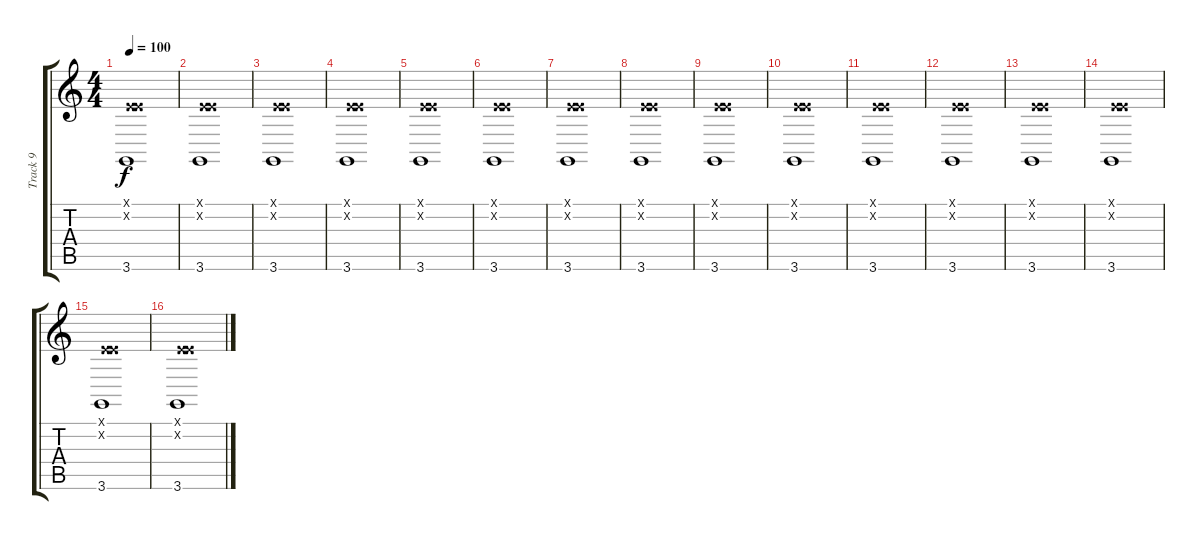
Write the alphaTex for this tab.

\track ("Track 9" "Track 9") {instrument tangoaccordion}
\staff {score tabs}
\tuning (E4 B3 G3 D3 A2 E2) {hide}
\ts (4 4)
\tempo 100
\clef g2
\ks c
(0.1{x} 5.2{x} 3.6).1{dy f} |
(0.1{x} 5.2{x} 3.6).1 |
(0.1{x} 5.2{x} 3.6).1 |
(0.1{x} 5.2{x} 3.6).1 |
(0.1{x} 5.2{x} 3.6).1 |
(0.1{x} 5.2{x} 3.6).1 |
(0.1{x} 5.2{x} 3.6).1 |
(0.1{x} 5.2{x} 3.6).1 |
(0.1{x} 5.2{x} 3.6).1 |
(0.1{x} 5.2{x} 3.6).1 |
(0.1{x} 5.2{x} 3.6).1 |
(0.1{x} 5.2{x} 3.6).1 |
(0.1{x} 5.2{x} 3.6).1 |
(0.1{x} 5.2{x} 3.6).1 |
(0.1{x} 5.2{x} 3.6).1 |
(0.1{x} 5.2{x} 3.6).1
